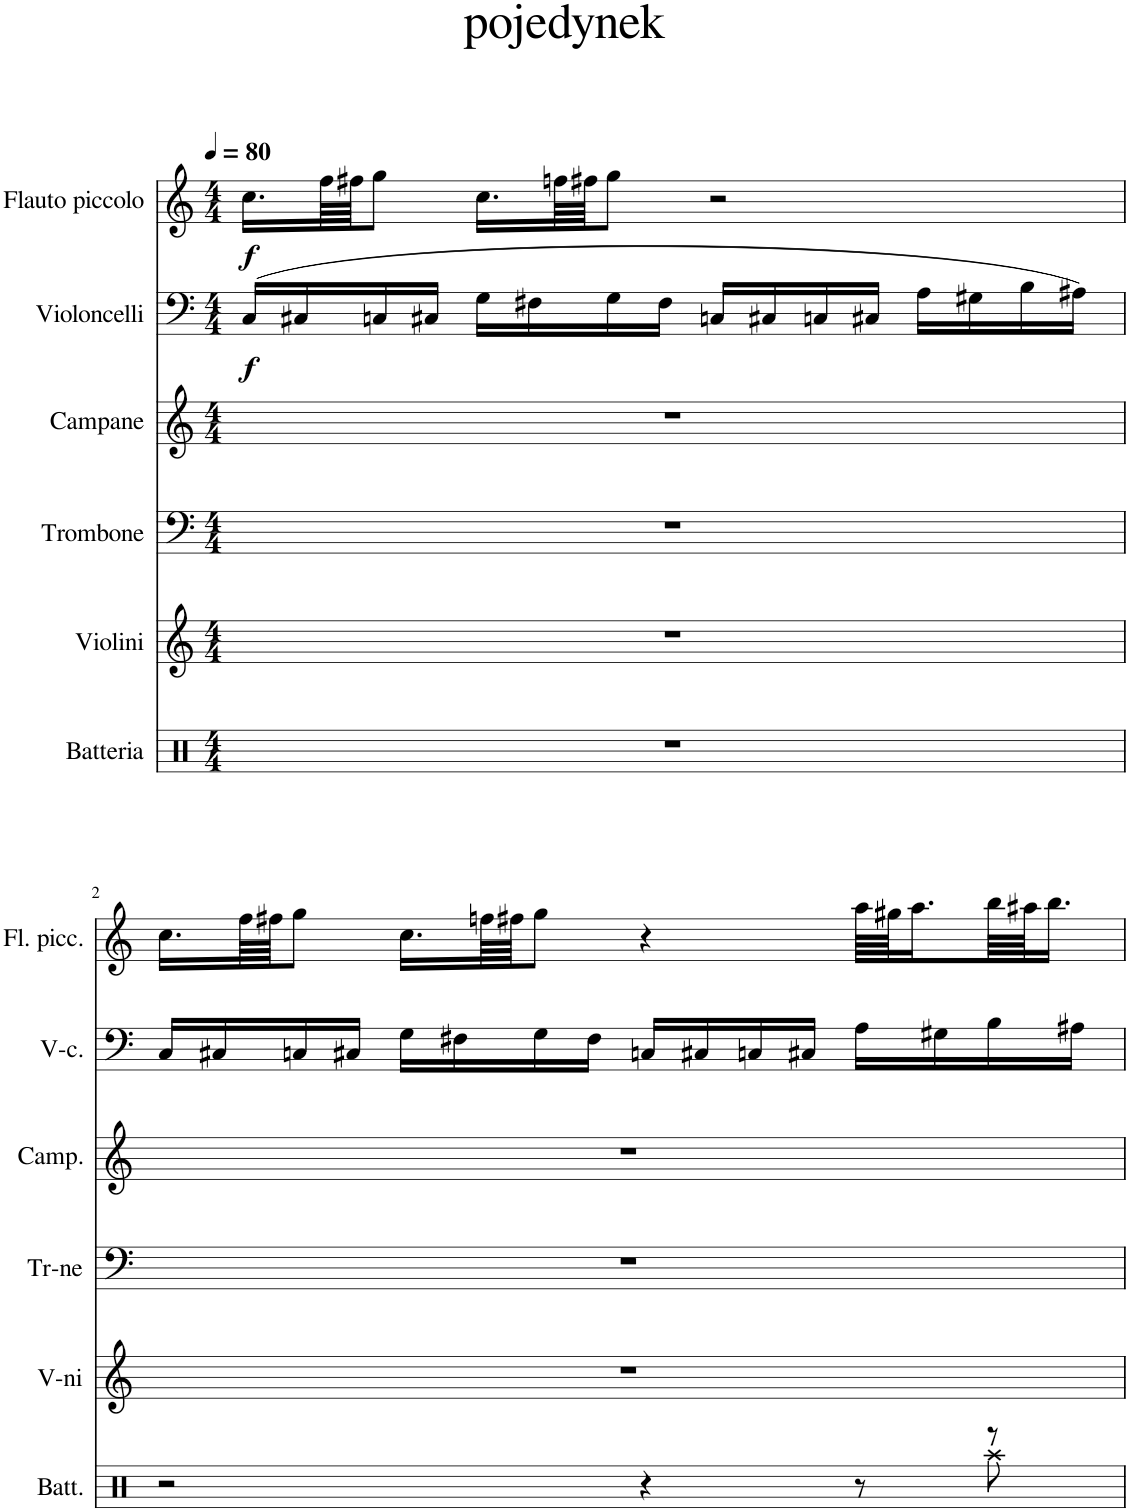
**kern	**kern	**kern	**kern	**kern	**dynam	**kern	**dynam
*part6	*part5	*part4	*part3	*part2	*part2	*part1	*part1
*staff6	*staff5	*staff4	*staff3	*staff2	*staff2	*staff1	*staff1
*I"Batteria	*I"Violini	*I"Trombone	*I"Campane	*I"Violoncelli	*	*I"Flauto piccolo	*
*I'Batt.	*I'V-ni	*I'Tr-ne	*I'Camp.	*I'V-c.	*	*I'Fl. picc.	*
*clefX	*clefG2	*clefF4	*clefG2	*clefF4	*	*clefG2	*
*	*	*	*	*	*	*Trd-7c-12	*
*k[]	*k[]	*k[]	*k[]	*k[]	*	*k[]	*
*M4/4	*M4/4	*M4/4	*M4/4	*M4/4	*	*M4/4	*
*MM80	*MM80	*MM80	*MM80	*MM80	*	*MM80	*
=1	=1	=1	=1	=1	=1	=1	=1
!	!	!	!	!	!LO:DY:b	!	!LO:DY:b
1r	1r	1r	1r	(16C/LL	f	16.cc\LL	f
.	.	.	.	16C#X/	.	.	.
.	.	.	.	.	.	64ff\LL	.
.	.	.	.	.	.	64ff#X\JJJ	.
.	.	.	.	16Cn/	.	8gg\J	.
.	.	.	.	16C#X/JJ	.	.	.
.	.	.	.	16G\LL	.	16.cc\LL	.
.	.	.	.	16F#X\	.	.	.
.	.	.	.	.	.	64ffn\LL	.
.	.	.	.	.	.	64ff#X\JJJ	.
.	.	.	.	16G\	.	8gg\J	.
.	.	.	.	16F#\JJ	.	.	.
.	.	.	.	16Cn/LL	.	2r	.
.	.	.	.	16C#X/	.	.	.
.	.	.	.	16Cn/	.	.	.
.	.	.	.	16C#X/JJ	.	.	.
.	.	.	.	16A\LL	.	.	.
.	.	.	.	16G#X\	.	.	.
.	.	.	.	16B\	.	.	.
.	.	.	.	16A#X\JJ)	.	.	.
!!LO:LB:g=z
=2	=2	=2	=2	=2	=2	=2	=2
*^	*	*	*	*	*	*	*
2r	2..ryy	1r	1r	1r	16C/LL	.	16.cc\LL	.
.	.	.	.	.	16C#X/	.	.	.
.	.	.	.	.	.	.	64ff\LL	.
.	.	.	.	.	.	.	64ff#X\JJJ	.
.	.	.	.	.	16Cn/	.	8gg\J	.
.	.	.	.	.	16C#X/JJ	.	.	.
.	.	.	.	.	16G\LL	.	16.cc\LL	.
.	.	.	.	.	16F#X\	.	.	.
.	.	.	.	.	.	.	64ffn\LL	.
.	.	.	.	.	.	.	64ff#X\JJJ	.
.	.	.	.	.	16G\	.	8gg\J	.
.	.	.	.	.	16F#\JJ	.	.	.
4r	.	.	.	.	16Cn/LL	.	4r	.
.	.	.	.	.	16C#X/	.	.	.
.	.	.	.	.	16Cn/	.	.	.
.	.	.	.	.	16C#X/JJ	.	.	.
8r	.	.	.	.	16A\LL	.	64aa\LLLL	.
.	.	.	.	.	.	.	64gg#X\JJ	.
.	.	.	.	.	.	.	16.aa\	.
.	.	.	.	.	16G#X\	.	.	.
8r	8Raa\	.	.	.	16B\	.	64bb\LL	.
.	.	.	.	.	.	.	64aa#X\JJ	.
.	.	.	.	.	.	.	16.bb\JJ	.
.	.	.	.	.	16A#X\JJ	.	.	.
*v	*v	*	*	*	*	*	*	*
=	=	=	=	=	=	=	=
*-	*-	*-	*-	*-	*-	*-	*-
